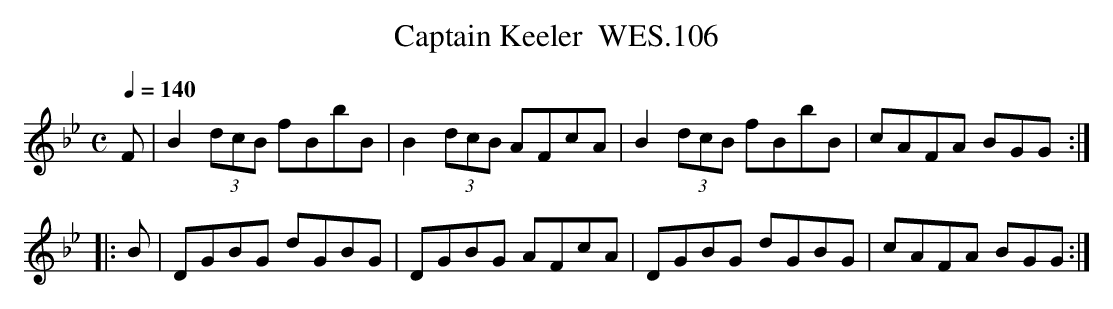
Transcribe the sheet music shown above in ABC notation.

X:1
T:Captain Keeler  WES.106
M:C
L:1/8
Q:1/4=140
K:Bb
F|B2(3dcB fBbB|B2(3dcB AFcA|B2 (3dcB fBbB|cAFA BGG:|
|:B|DGBG dGBG|DGBG AFcA|DGBG dGBG|cAFA BGG :|
